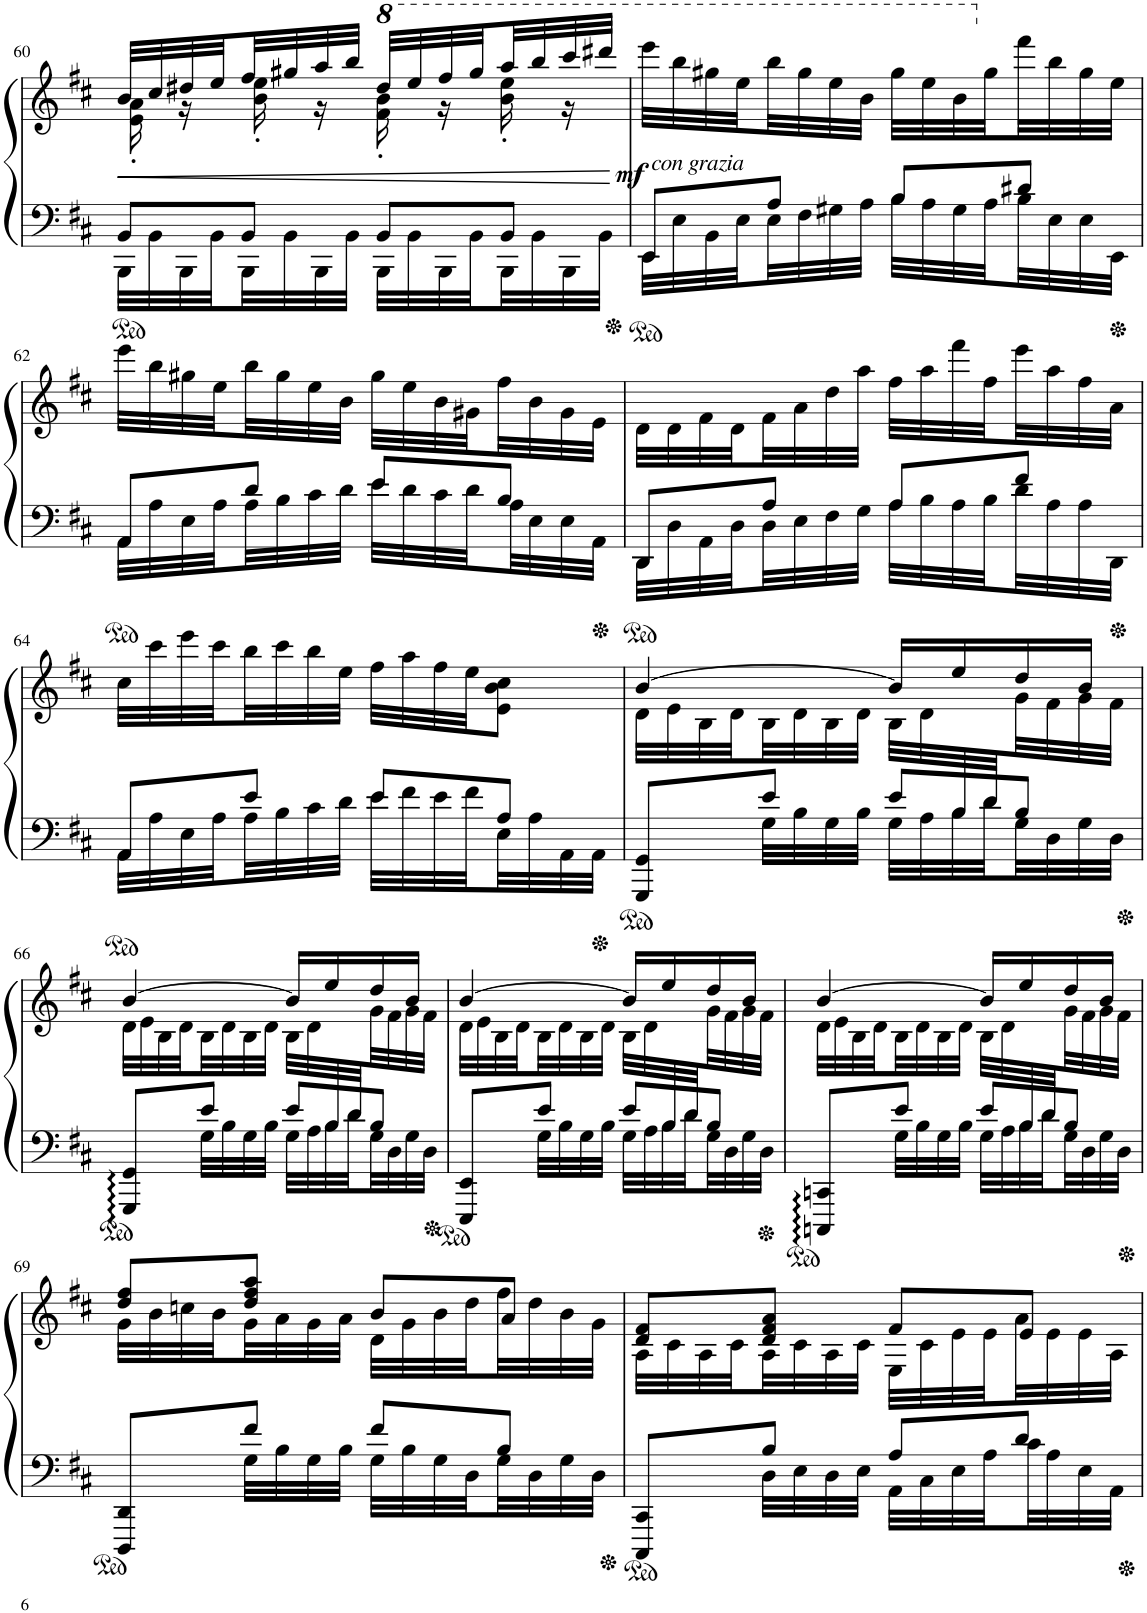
**kern	**kern	**dynam
*part1	*part1	*part1
*staff2	*staff1	*staff1/2
*I"Piano	*	*
*I'Pno.	*	*
!!LO:PB:g=z
*clefF4	*clefG2	*
*k[f#c#]	*k[f#c#]	*
*M2/4	*M2/4	*
=60	=60	=60
*^	*	*
!	!	!	!LO:HP:b
*	*	*^	*
8BB/L	32BBB\LLL	32b/LLL	16e\' 16a\'	<
.	32BB\	32cc#/	.	.
.	32BBB\	32dd#X/	16r	.
.	32BB\	32ee/	.	.
8BB/J	32BBB\	32ff#/	16b\' 16ee\'	.
.	32BB\	32gg#X/	.	.
.	32BBB\	32aa/	16r	.
.	32BB\JJJ	32bb/JJJ	.	.
*	*	*8va	*	*
8BB/L	32BBB\LLL	32ddd#/LLL	16ff#\' 16bb\'	.
.	32BB\	32eee/	.	.
.	32BBB\	32fff#/	16r	.
.	32BB\	32ggg#/	.	.
8BB/J	32BBB\	32aaa/	16bb\' 16eee\'	.
.	32BB\	32bbb/	.	.
.	32BBB\	32cccc#/	16r	.
.	32BB\JJJ	32dddd#X/JJJ	.	.
*v	*v	*	*	*
*	*v	*v	*
.	.	[
=61	=61	=61
*^	*	*
!	!	!LO:TX:b:i:t=con grazia	!
!	!	!	!LO:DY:b
8EE/L	32EE\LLL	32eeee\LLL	mf
.	32E\	32bbb\	.
.	32BB\	32ggg#X\	.
.	32E\	32eee\	.
8A/J	32E\	32bbb\	.
.	32F#\	32ggg#\	.
.	32G#X\	32eee\	.
.	32A\JJJ	32bb\JJJ	.
8B/L	32B\LLL	32ggg#\LLL	.
.	32A\	32eee\	.
.	32G#\	32bb\	.
*	*	*X8va	*
.	32A\	32gg#\	.
8d#X/J	32B\	32fff#\	.
.	32E\	32bb\	.
.	32E\	32gg#\	.
.	32EE\JJJ	32ee\JJJ	.
!!LO:LB:g=z
=62	=62	=62	=62
8AA/L	32AA\LLL	32eee\LLL	.
.	32A\	32bb\	.
.	32E\	32gg#X\	.
.	32A\	32ee\	.
8d/J	32A\	32bb\	.
.	32B\	32gg#\	.
.	32c#\	32ee\	.
.	32d\JJJ	32b\JJJ	.
8e/L	32e\LLL	32gg#\LLL	.
.	32d\	32ee\	.
.	32c#\	32b\	.
.	32d\	32g#X\	.
8B/J	32A\	32ff#\	.
.	32E\	32b\	.
.	32E\	32g#\	.
.	32AA\JJJ	32e\JJJ	.
=63	=63	=63	=63
8DD/L	32DD\LLL	32d\LLL	.
.	32D\	32d\	.
.	32AA\	32f#\	.
.	32D\	32d\	.
8A/J	32D\	32f#\	.
.	32E\	32a\	.
.	32F#\	32dd\	.
.	32G\JJJ	32aa\JJJ	.
8A/L	32A\LLL	32ff#\LLL	.
.	32B\	32aa\	.
.	32A\	32fff#\	.
.	32B\	32ff#\	.
8f#/J	32d\	32eee\	.
.	32A\	32aa\	.
.	32A\	32ff#\	.
.	32DD\JJJ	32a\JJJ	.
!!LO:LB:g=z
=64	=64	=64	=64
8AA/L	32AA\LLL	32cc#\LLL	.
.	32A\	32ccc#\	.
.	32E\	32eee\	.
.	32A\	32ccc#\	.
8e/J	32A\	32bb\	.
.	32B\	32ccc#\	.
.	32c#\	32bb\	.
.	32d\JJJ	32ee\JJJ	.
8e/L	32e\LLL	32ff#\LLL	.
.	32f#\	32aa\	.
.	32e\	32ff#\	.
.	32f#\	32ee\JJ	.
8A/J	32E\	8e\ 8b\ 8cc#\J	.
.	32A\	.	.
.	32AA\	.	.
.	32AA\JJJ	.	.
=65	=65	=65	=65
*	*^	*^	*
16ryy	8GGG/ 8GG/L	8ryy	[4b/	32d\LLL	.
.	.	.	.	32e\	.
.	.	.	.	32B\	.
.	.	.	.	32d\	.
.	8e/J	32G\LLL	.	32B\	.
.	.	32B\	.	32d\	.
.	.	32G\	.	32B\	.
.	.	32B\JJJ	.	32d\JJJ	.
.	8e/L	32G\LLL	16b/LL]	32B\LLL	.
.	.	32A\	.	32d\	.
32B/	.	32B\	16ee/	16ryy	.
32d/	.	32d\	.	.	.
8ryy	8B/J	32G\	16dd/	32g\	.
.	.	32D\	.	32f#\	.
.	.	32G\	16b/JJ	32g\	.
.	.	32D\JJJ	.	32f#\JJJ	.
!!LO:LB:g=z	!!
=66	=66	=66	=66	=66	=66
16ryy	8GGG/ 8GG/L	8ryy	[4b/	32d\LLL	.
.	.	.	.	32e\	.
.	.	.	.	32B\	.
.	.	.	.	32d\	.
.	8e/J	32G\LLL	.	32B\	.
.	.	32B\	.	32d\	.
.	.	32G\	.	32B\	.
.	.	32B\JJJ	.	32d\JJJ	.
.	8e/L	32G\LLL	16b/LL]	32B\LLL	.
.	.	32A\	.	32d\	.
32B/	.	32B\	16ee/	16ryy	.
32d/	.	32d\	.	.	.
8ryy	8B/J	32G\	16dd/	32g\	.
.	.	32D\	.	32f#\	.
.	.	32G\	16b/JJ	32g\	.
.	.	32D\JJJ	.	32f#\JJJ	.
=67	=67	=67	=67	=67	=67
16ryy	8EEE/ 8EE/L	8ryy	[4b/	32d\LLL	.
.	.	.	.	32e\	.
.	.	.	.	32B\	.
.	.	.	.	32d\	.
.	8e/J	32G\LLL	.	32B\	.
.	.	32B\	.	32d\	.
.	.	32G\	.	32B\	.
.	.	32B\JJJ	.	32d\JJJ	.
.	8e/L	32G\LLL	16b/LL]	32B\LLL	.
.	.	32A\	.	32d\	.
32B/	.	32B\	16ee/	16ryy	.
32d/	.	32d\	.	.	.
8ryy	8B/J	32G\	16dd/	32g\	.
.	.	32D\	.	32f#\	.
.	.	32G\	16b/JJ	32g\	.
.	.	32D\JJJ	.	32f#\JJJ	.
=68	=68	=68	=68	=68	=68
16ryy	8CCCn/ 8CCn/L	8ryy	[4b/	32d\LLL	.
.	.	.	.	32e\	.
.	.	.	.	32B\	.
.	.	.	.	32d\	.
.	8e/J	32G\LLL	.	32B\	.
.	.	32B\	.	32d\	.
.	.	32G\	.	32B\	.
.	.	32B\JJJ	.	32d\JJJ	.
.	8e/L	32G\LLL	16b/LL]	32B\LLL	.
.	.	32A\	.	32d\	.
32B/	.	32B\	16ee/	16ryy	.
32d/	.	32d\	.	.	.
8ryy	8B/J	32G\	16dd/	32g\	.
.	.	32D\	.	32f#\	.
.	.	32G\	16b/JJ	32g\	.
.	.	32D\JJJ	.	32f#\JJJ	.
*	*v	*v	*	*	*
!!LO:LB:g=z	!!
=69	=69	=69	=69	=69
8DDD/ 8DD/L	8ryy	8dd/ 8ff#/L	32g\LLL	.
.	.	.	32b\	.
.	.	.	32ccn\	.
.	.	.	32b\	.
8f#/J	32G\LLL	8dd/ 8ff#/ 8aa/J	32g\	.
.	32B\	.	32a\	.
.	32G\	.	32g\	.
.	32B\JJJ	.	32a\JJJ	.
8f#/L	32G\LLL	8b/L	32d\LLL	.
.	32B\	.	32g\	.
.	32G\	.	32b\	.
.	32D\	.	32dd\	.
8B/J	32G\	8a/J	32ff#\	.
.	32D\	.	32dd\	.
.	32G\	.	32b\	.
.	32D\JJJ	.	32g\JJJ	.
=70	=70	=70	=70	=70
8CCC#/ 8CC#/L	8ryy	8d/ 8f#/L	32A\LLL	.
.	.	.	32c#\	.
.	.	.	32A\	.
.	.	.	32c#\	.
8B/J	32D\LLL	8d/ 8f#/ 8a/J	32A\	.
.	32E\	.	32c#\	.
.	32D\	.	32A\	.
.	32E\JJJ	.	32c#\JJJ	.
8A/L	32AA\LLL	8f#/L	32E\LLL	.
.	32C#\	.	32c#\	.
.	32E\	.	32e\	.
.	32A\	.	32e\	.
8d/J	32c#\	8e/J	32a\	.
.	32A\	.	32e\	.
.	32E\	.	32e\	.
.	32AA\JJJ	.	32A\JJJ	.
*v	*v	*	*	*
*	*v	*v	*
=	=	=
*-	*-	*-
